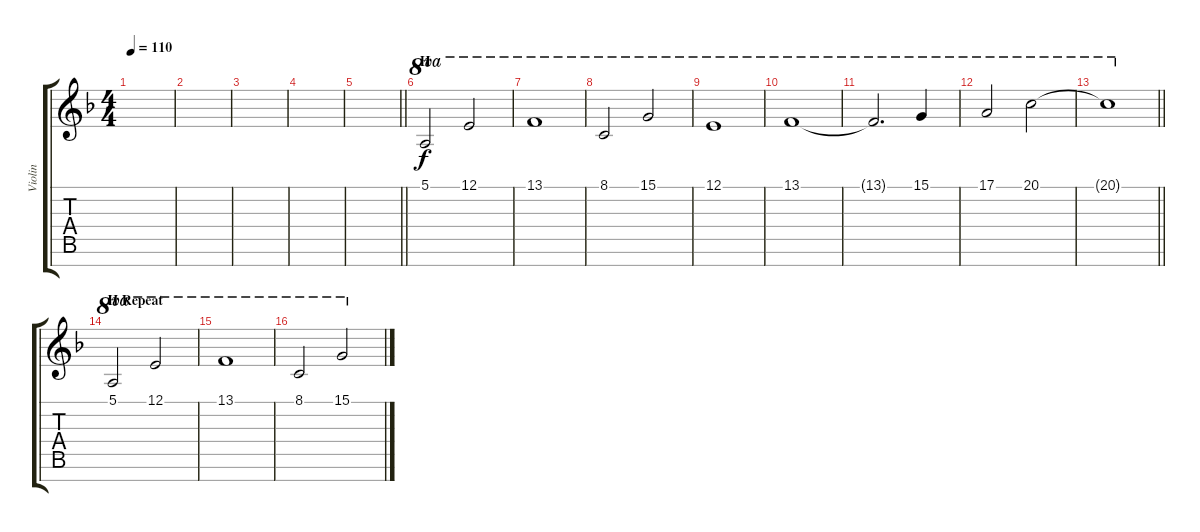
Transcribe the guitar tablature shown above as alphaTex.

\track ("Violin" "Violin") {instrument violin}
\staff {score tabs}
\tuning (E4 B3 G3 D3 A2 E2 B1) {hide}
\ts (4 4)
\tempo 110
\clef g2
\ks f
|
|
|
|
\barLineRight lightlight
|
\section ("" "H")
5.1.2{ot 8va} 12.1.2{ot 8va} |
13.1.1{ot 8va} |
8.1.2{ot 8va} 15.1.2{ot 8va} |
12.1.1{ot 8va} |
13.1.1{ot 8va} |
13.1{t}.2{d ot 8va} 15.1.4{ot 8va} |
17.1.2{ot 8va} 20.1.2{ot 8va} |
\barLineRight lightlight
20.1{t}.1{ot 8va} |
\section ("" "H Repeat")
5.1.2{ot 8va} 12.1.2{ot 8va} |
13.1.1{ot 8va} |
8.1.2{ot 8va} 15.1.2{ot 8va}
